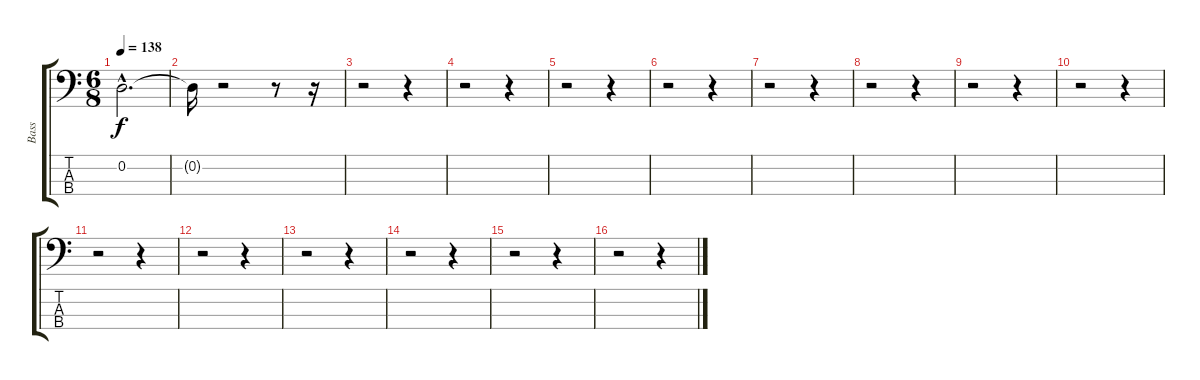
\track ("Bass" "Bass") {instrument electricbassfinger}
\staff {score tabs}
\tuning (G2 D2 A1 E1) {hide}
\ts (6 8)
\tempo 138
\clef f4
\ks c
0.2{hac t}.2{d dy f} |
0.2{t}.16 r.2 r.8 r.16 |
r.2 r.4 |
r.2 r.4 |
r.2 r.4 |
r.2 r.4 |
r.2 r.4 |
r.2 r.4 |
r.2 r.4 |
r.2 r.4 |
r.2 r.4 |
r.2 r.4 |
r.2 r.4 |
r.2 r.4 |
r.2 r.4 |
r.2 r.4
